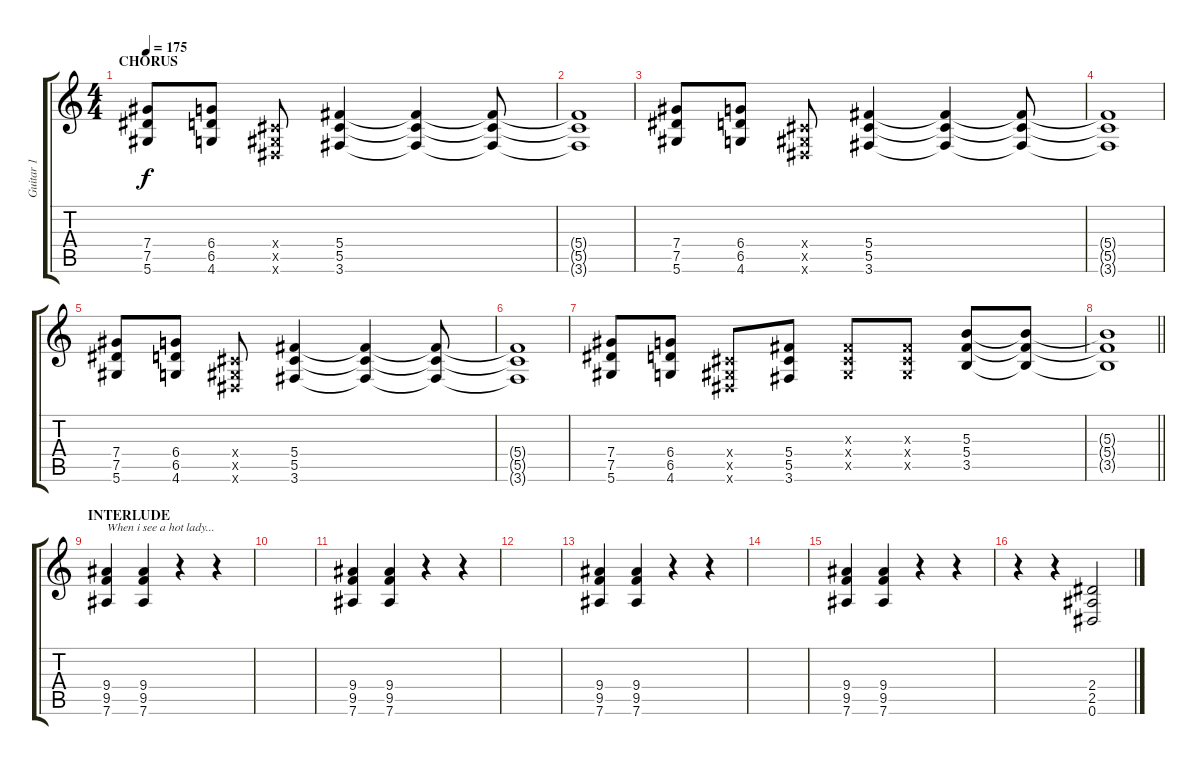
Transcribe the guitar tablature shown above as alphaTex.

\track ("Guitar 1" "Guitar 1") {instrument distortionguitar}
\staff {score tabs}
\tuning (Eb4 Bb3 Gb3 Db3 Ab2 Eb2) {hide}
\ts (4 4)
\section ("" "CHORUS")
\tempo 175
\clef g2
\ks c
(7.4 7.5 5.6).8{dy f instrument distortionguitar} (6.4 6.5 4.6).8 (0.4{x} 0.5{x} 0.6{x}).8 (5.4 5.5 3.6).4 (5.4{t} 5.5{t} 3.6{t}).4 (5.4{t} 5.5{t} 3.6{t}).8 |
(5.4{t} 5.5{t} 3.6{t}).1 |
(7.4 7.5 5.6).8 (6.4 6.5 4.6).8 (0.4{x} 0.5{x} 0.6{x}).8 (5.4 5.5 3.6).4 (5.4{t} 5.5{t} 3.6{t}).4 (5.4{t} 5.5{t} 3.6{t}).8 |
(5.4{t} 5.5{t} 3.6{t}).1 |
(7.4 7.5 5.6).8 (6.4 6.5 4.6).8 (0.4{x} 0.5{x} 0.6{x}).8 (5.4 5.5 3.6).4 (5.4{t} 5.5{t} 3.6{t}).4 (5.4{t} 5.5{t} 3.6{t}).8 |
(5.4{t} 5.5{t} 3.6{t}).1 |
(7.4 7.5 5.6).8 (6.4 6.5 4.6).8 (0.4{x} 0.5{x} 0.6{x}).8 (5.4 5.5 3.6).8 (0.3{x} 0.4{x} 0.5{x}).8 (0.3{x} 0.4{x} 0.5{x}).8 (5.3 5.4 3.5).8 (5.3{t} 5.4{t} 3.5{t}).8 |
\barLineRight lightlight
(5.3{t} 5.4{t} 3.5{t}).1 |
\section ("" "INTERLUDE")
(9.4 9.5 7.6).4{txt "When i see a hot lady..." instrument distortionguitar} (9.4 9.5 7.6).4 r.4 r.4 |
|
(9.4 9.5 7.6).4 (9.4 9.5 7.6).4 r.4 r.4 |
|
(9.4 9.5 7.6).4 (9.4 9.5 7.6).4 r.4 r.4 |
|
(9.4 9.5 7.6).4 (9.4 9.5 7.6).4 r.4 r.4 |
r.4 r.4 (2.4 2.5 0.6).2
